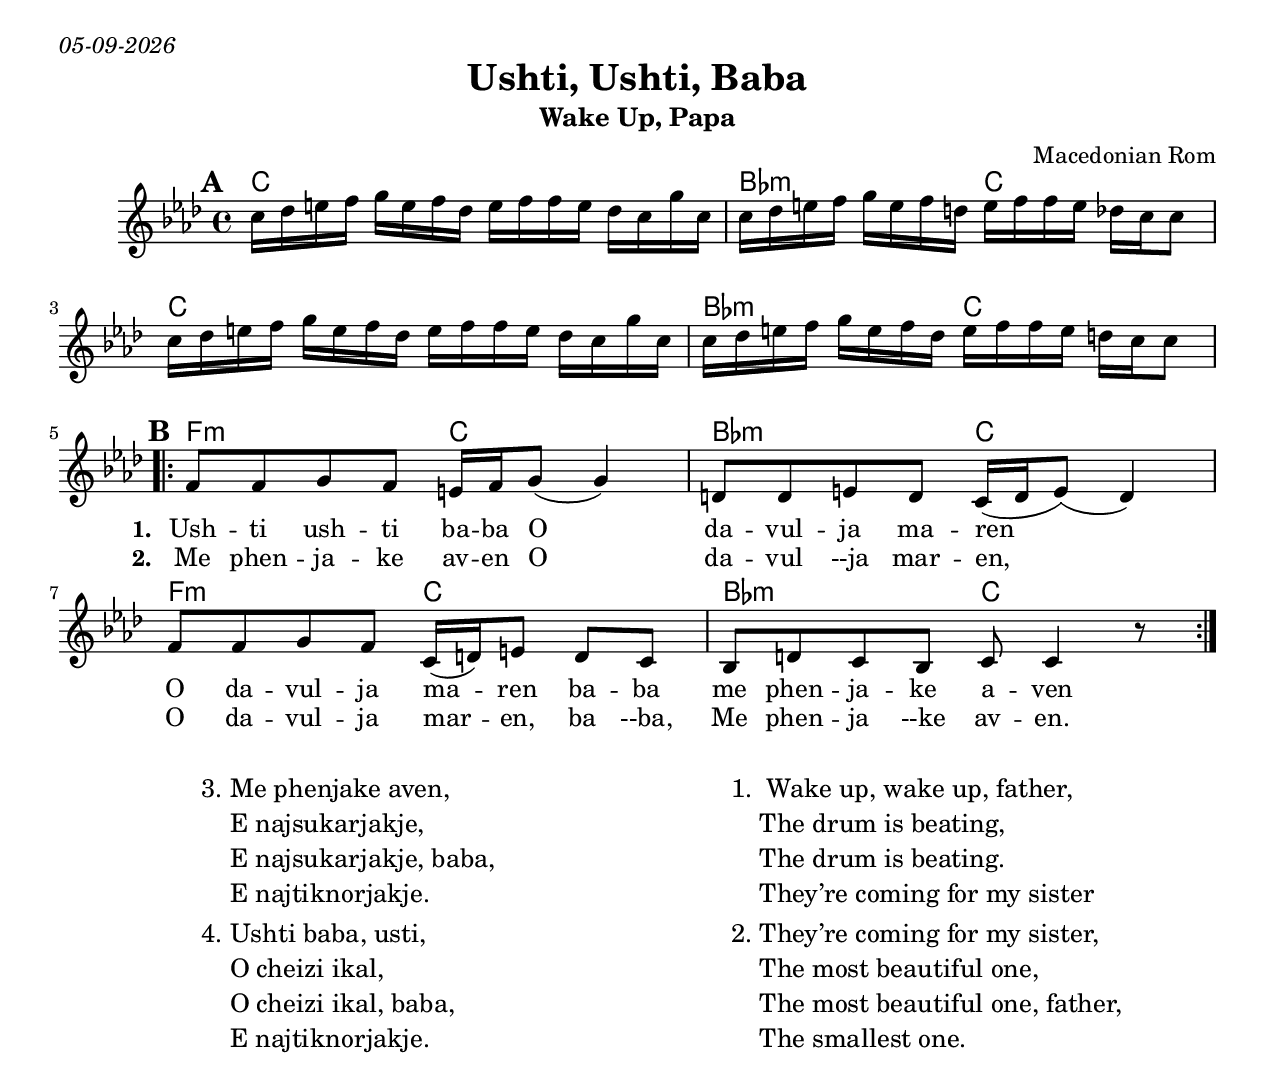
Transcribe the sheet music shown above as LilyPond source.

\version "2.18.0"
\include "english.ly"
\paper{
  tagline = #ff
  print-all-headers = ##t
  #(set-paper-size "letter")
}
date = #(strftime "%d-%m-%Y" (localtime (current-time)))

\markup{ \italic{ \date }  }

%\markup{ Got something to say? }

global = {
  \clef treble
  \key f \minor
  \time 4/4
  \set Score.markFormatter = #format-mark-box-alphabet
}

%#################################### Melody ########################
%melody =  \transpose c d \relative c' {  %transpose for clarinet
melody = \relative c'' {
  \global
  %\partial 16*3 a16 d f   %lead in notes
  \mark \default
  % top line

  c16 df e f  g e f df e f f e df c g' c, |
  c df e f  g e f d  e f f e df c c8|
  c16 df e f g e f df  e f f e  df c g' c,|
  c16 df e f g e f df  e f f e  d c c8|

  \break
  \repeat volta 2{
    %bottom Line
    \mark \default
    f,8 f g f e16 f g8(g4)|
    % f8 f g f e16(f g8) (g4)    top line m2
    d8 d e d c16(d e8)(d4)  %more stuff
    f8 f g f c16(d) e8 d c |
    bf8 d c bf c c4 r8|
  }

}


%################################# Lyrics #####################
\addlyrics{
  \repeat unfold 62{\skip 2}
  \set stanza = #"1. "
  Ush -- ti ush -- ti ba -- ba
  O da -- vul -- ja ma -- ren
  O da -- vul -- ja ma -- ren ba -- ba me phen  -- ja -- ke a -- ven
}
\addlyrics{
  \repeat unfold 62{\skip 2}
  \set stanza = #"2. "
  Me phen -- ja -- ke av -- en
  O da -- vul --ja mar -- en,
  O da -- vul -- ja mar -- en, ba --ba,
  Me phen -- ja --ke av -- en.
}
%################################# Chords #######################
harmonies = \chordmode {
  c1 bf2:m c2
  c1 bf2:m c2
  %b
  f2:m c2
  bf2:m c2
  f2:m c2
  bf2:m c2
}

\score {
  <<
    \new ChordNames {
      \set chordChanges = ##t
      \harmonies
    }
    \new Staff   \melody
  >>
  \header{
    title= "Ushti, Ushti, Baba"
    subtitle="Wake Up, Papa"
    composer= ""
    instrument =""
    arranger= "Macedonian Rom"
  }
  \layout{indent = 1.0\cm}
  \midi {
    \tempo 4 = 120

    % \midi { }
  }
}

%\markup{\vspace #4}
% more verses:

%\markup{-}

\markup {
  \pad-around #4.0
  \larger

  \fill-line {
    \hspace #0.1 % distance from left margin
    \column {
      \line { "3."
              \column {
                "Me phenjake aven,"
                "E najsukarjakje,"
                "E najsukarjakje, baba,"
                "E najtiknorjakje."
              }
      }
      \hspace #0.2 % vertical distance between verses
      \line { "4."
              \column {
                "Ushti baba, usti,"
                "O cheizi ikal,"
                "O cheizi ikal, baba,"
                "E najtiknorjakje."
              }
      }
    }
    \hspace #0.1  % horiz. distance between columns
    \column {
      \line { "1."
              \column {
                " Wake up, wake up, father,"
                "The drum is beating,"
                "The drum is beating."
                "They’re coming for my sister"
              }
      }
      \hspace #0.2 % distance between verses
      \line { "2."
              \column {
                "They’re coming for my sister,"
                "The most beautiful one,"
                "The most beautiful one, father,"
                "The smallest one."
              }
      }
    }
    \hspace #0.1 % distance to right margin
  }
}


%{
Ushti Ushti, baba
O davulja maren,
O davulja maren, baba,
Me phenjake aven. / x2

Me phenjake aven
O davulja maren,
O davulja maren, baba,
Me phenjake aven. / x2

Me phenjake aven,
E najsukarjakje,
E najsukarjakje, baba,
E najtiknorjakje. / x2

Ushti baba, usti,
O cheizi ikal,
O cheizi ikal, baba,
E najtiknorjakje. / x2

 *********************
Wake up, wake up, father,
The drum is beating,
The drum is beating.
They’re coming for my sister.

They’re coming for my sister,
The most beautiful one,
The most beautiful one, father,
The smallest one.

Wake up, wake up, father,
The dowry is being taken out,
The dowry is being taken out,
The smallest one.

Wake up, wake up, father,
The drum is beating,
The drum is beating,
They’re coming for my sister.

%}
